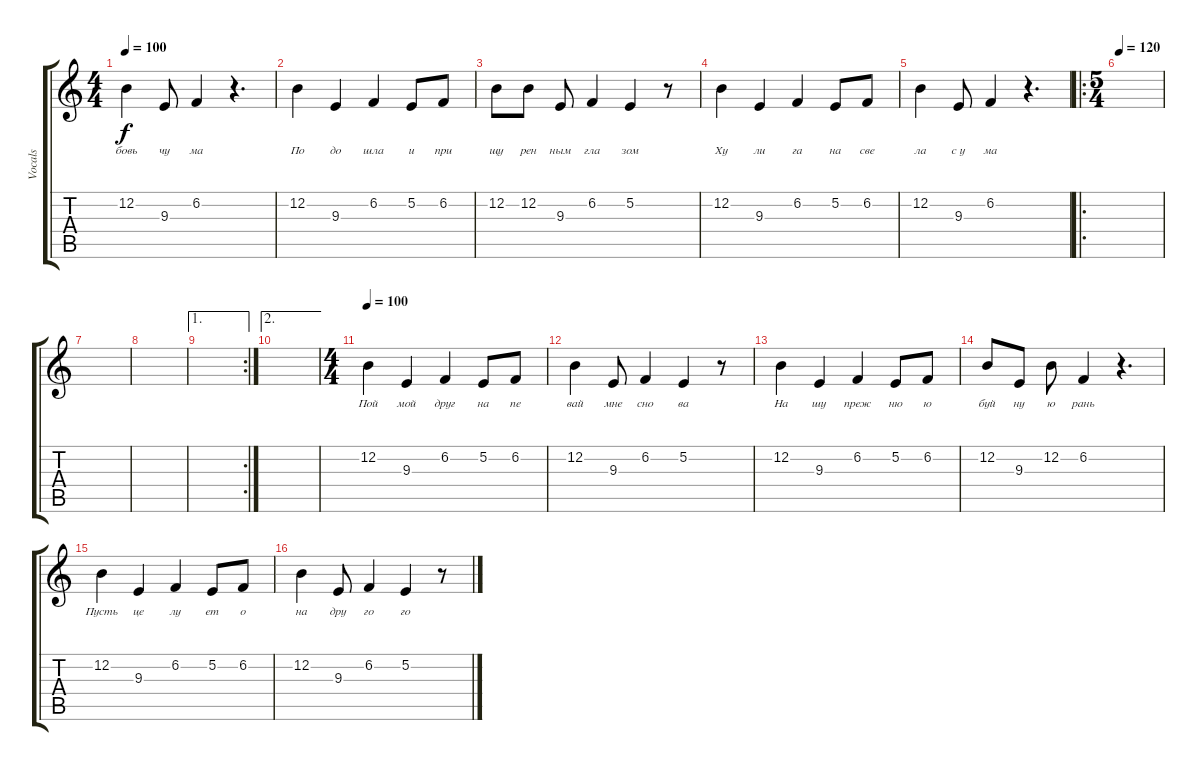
\track ("Vocals" "Vocals") {instrument sopranosax}
\staff {score tabs}
\tuning (E4 B3 G3 D3 A2 E2) {hide}
\ts (4 4)
\tempo 100
\clef g2
\ks aminor
12.2.4{lyrics (0 "бовь") lyrics (1 "") lyrics (2 "") lyrics (3 "") lyrics (4 "") dy f} 9.3.8{lyrics (0 "чу") lyrics (1 "") lyrics (2 "") lyrics (3 "") lyrics (4 "")} 6.2.4{lyrics (0 "ма") lyrics (1 "") lyrics (2 "") lyrics (3 "") lyrics (4 "")} r.4{d} |
12.2.4{lyrics (0 "По") lyrics (1 "") lyrics (2 "") lyrics (3 "") lyrics (4 "")} 9.3.4{lyrics (0 "до") lyrics (1 "") lyrics (2 "") lyrics (3 "") lyrics (4 "")} 6.2.4{lyrics (0 "шла") lyrics (1 "") lyrics (2 "") lyrics (3 "") lyrics (4 "")} 5.2.8{lyrics (0 "и") lyrics (1 "") lyrics (2 "") lyrics (3 "") lyrics (4 "")} 6.2.8{lyrics (0 "при") lyrics (1 "") lyrics (2 "") lyrics (3 "") lyrics (4 "")} |
12.2.8{lyrics (0 "щу") lyrics (1 "") lyrics (2 "") lyrics (3 "") lyrics (4 "")} 12.2.8{lyrics (0 "рен") lyrics (1 "") lyrics (2 "") lyrics (3 "") lyrics (4 "")} 9.3.8{lyrics (0 "ным") lyrics (1 "") lyrics (2 "") lyrics (3 "") lyrics (4 "")} 6.2.4{lyrics (0 "гла") lyrics (1 "") lyrics (2 "") lyrics (3 "") lyrics (4 "")} 5.2.4{lyrics (0 "зом") lyrics (1 "") lyrics (2 "") lyrics (3 "") lyrics (4 "")} r.8 |
12.2.4{lyrics (0 "Ху") lyrics (1 "") lyrics (2 "") lyrics (3 "") lyrics (4 "")} 9.3.4{lyrics (0 "ли") lyrics (1 "") lyrics (2 "") lyrics (3 "") lyrics (4 "")} 6.2.4{lyrics (0 "га") lyrics (1 "") lyrics (2 "") lyrics (3 "") lyrics (4 "")} 5.2.8{lyrics (0 "на") lyrics (1 "") lyrics (2 "") lyrics (3 "") lyrics (4 "")} 6.2.8{lyrics (0 "све") lyrics (1 "") lyrics (2 "") lyrics (3 "") lyrics (4 "")} |
12.2.4{lyrics (0 "ла") lyrics (1 "") lyrics (2 "") lyrics (3 "") lyrics (4 "")} 9.3.8{lyrics (0 "с у") lyrics (1 "") lyrics (2 "") lyrics (3 "") lyrics (4 "")} 6.2.4{lyrics (0 "ма") lyrics (1 "") lyrics (2 "") lyrics (3 "") lyrics (4 "")} r.4{d} |
\ro
\ts (5 4)
\tempo 120
|
|
|
\ae 1
\rc 2
|
\ae 2
|
\ts (4 4)
\tempo 100
12.2.4{lyrics (0 "Пой") lyrics (1 "") lyrics (2 "") lyrics (3 "") lyrics (4 "")} 9.3.4{lyrics (0 "мой") lyrics (1 "") lyrics (2 "") lyrics (3 "") lyrics (4 "")} 6.2.4{lyrics (0 "друг") lyrics (1 "") lyrics (2 "") lyrics (3 "") lyrics (4 "")} 5.2.8{lyrics (0 "на") lyrics (1 "") lyrics (2 "") lyrics (3 "") lyrics (4 "")} 6.2.8{lyrics (0 "пе") lyrics (1 "") lyrics (2 "") lyrics (3 "") lyrics (4 "")} |
12.2.4{lyrics (0 "вай") lyrics (1 "") lyrics (2 "") lyrics (3 "") lyrics (4 "")} 9.3.8{lyrics (0 "мне") lyrics (1 "") lyrics (2 "") lyrics (3 "") lyrics (4 "")} 6.2.4{lyrics (0 "сно") lyrics (1 "") lyrics (2 "") lyrics (3 "") lyrics (4 "")} 5.2.4{lyrics (0 "ва") lyrics (1 "") lyrics (2 "") lyrics (3 "") lyrics (4 "")} r.8 |
12.2.4{lyrics (0 "На") lyrics (1 "") lyrics (2 "") lyrics (3 "") lyrics (4 "")} 9.3.4{lyrics (0 "шу") lyrics (1 "") lyrics (2 "") lyrics (3 "") lyrics (4 "")} 6.2.4{lyrics (0 "преж") lyrics (1 "") lyrics (2 "") lyrics (3 "") lyrics (4 "")} 5.2.8{lyrics (0 "ню") lyrics (1 "") lyrics (2 "") lyrics (3 "") lyrics (4 "")} 6.2.8{lyrics (0 "ю") lyrics (1 "") lyrics (2 "") lyrics (3 "") lyrics (4 "")} |
12.2.8{lyrics (0 "буй") lyrics (1 "") lyrics (2 "") lyrics (3 "") lyrics (4 "")} 9.3.8{lyrics (0 "ну") lyrics (1 "") lyrics (2 "") lyrics (3 "") lyrics (4 "")} 12.2.8{lyrics (0 "ю") lyrics (1 "") lyrics (2 "") lyrics (3 "") lyrics (4 "")} 6.2.4{lyrics (0 "рань") lyrics (1 "") lyrics (2 "") lyrics (3 "") lyrics (4 "")} r.4{d} |
12.2.4{lyrics (0 "Пусть") lyrics (1 "") lyrics (2 "") lyrics (3 "") lyrics (4 "")} 9.3.4{lyrics (0 "це") lyrics (1 "") lyrics (2 "") lyrics (3 "") lyrics (4 "")} 6.2.4{lyrics (0 "лу") lyrics (1 "") lyrics (2 "") lyrics (3 "") lyrics (4 "")} 5.2.8{lyrics (0 "ет") lyrics (1 "") lyrics (2 "") lyrics (3 "") lyrics (4 "")} 6.2.8{lyrics (0 "о") lyrics (1 "") lyrics (2 "") lyrics (3 "") lyrics (4 "")} |
12.2.4{lyrics (0 "на") lyrics (1 "") lyrics (2 "") lyrics (3 "") lyrics (4 "")} 9.3.8{lyrics (0 "дру") lyrics (1 "") lyrics (2 "") lyrics (3 "") lyrics (4 "")} 6.2.4{lyrics (0 "го") lyrics (1 "") lyrics (2 "") lyrics (3 "") lyrics (4 "")} 5.2.4{lyrics (0 "го") lyrics (1 "") lyrics (2 "") lyrics (3 "") lyrics (4 "")} r.8
